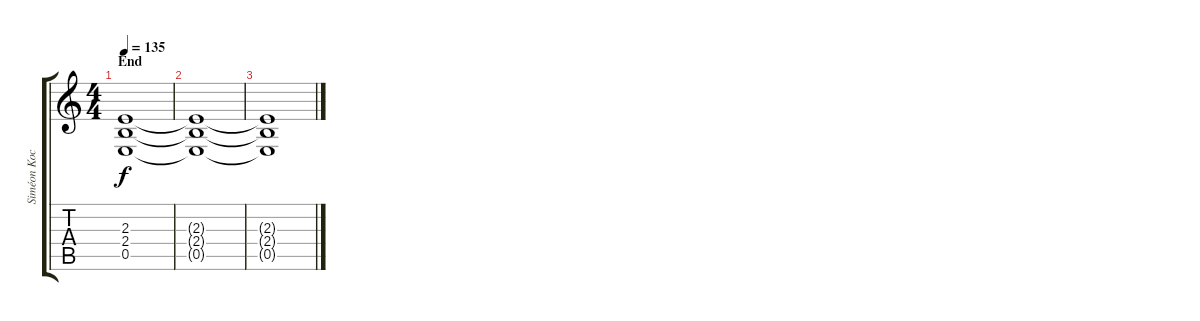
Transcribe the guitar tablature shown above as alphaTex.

\track ("Siméon Koch" "Siméon Koc") {instrument distortionguitar}
\staff {score tabs}
\tuning (B3 Gb3 D3 A2 E2 B1) {hide}
\ts (4 4)
\section ("" "End")
\tempo 135
\clef g2
\ks c
(2.3 2.4 0.5).1{dy f} |
(2.3{t} 2.4{t} 0.5{t}).1{volume 0} |
(2.3{t} 2.4{t} 0.5{t}).1
